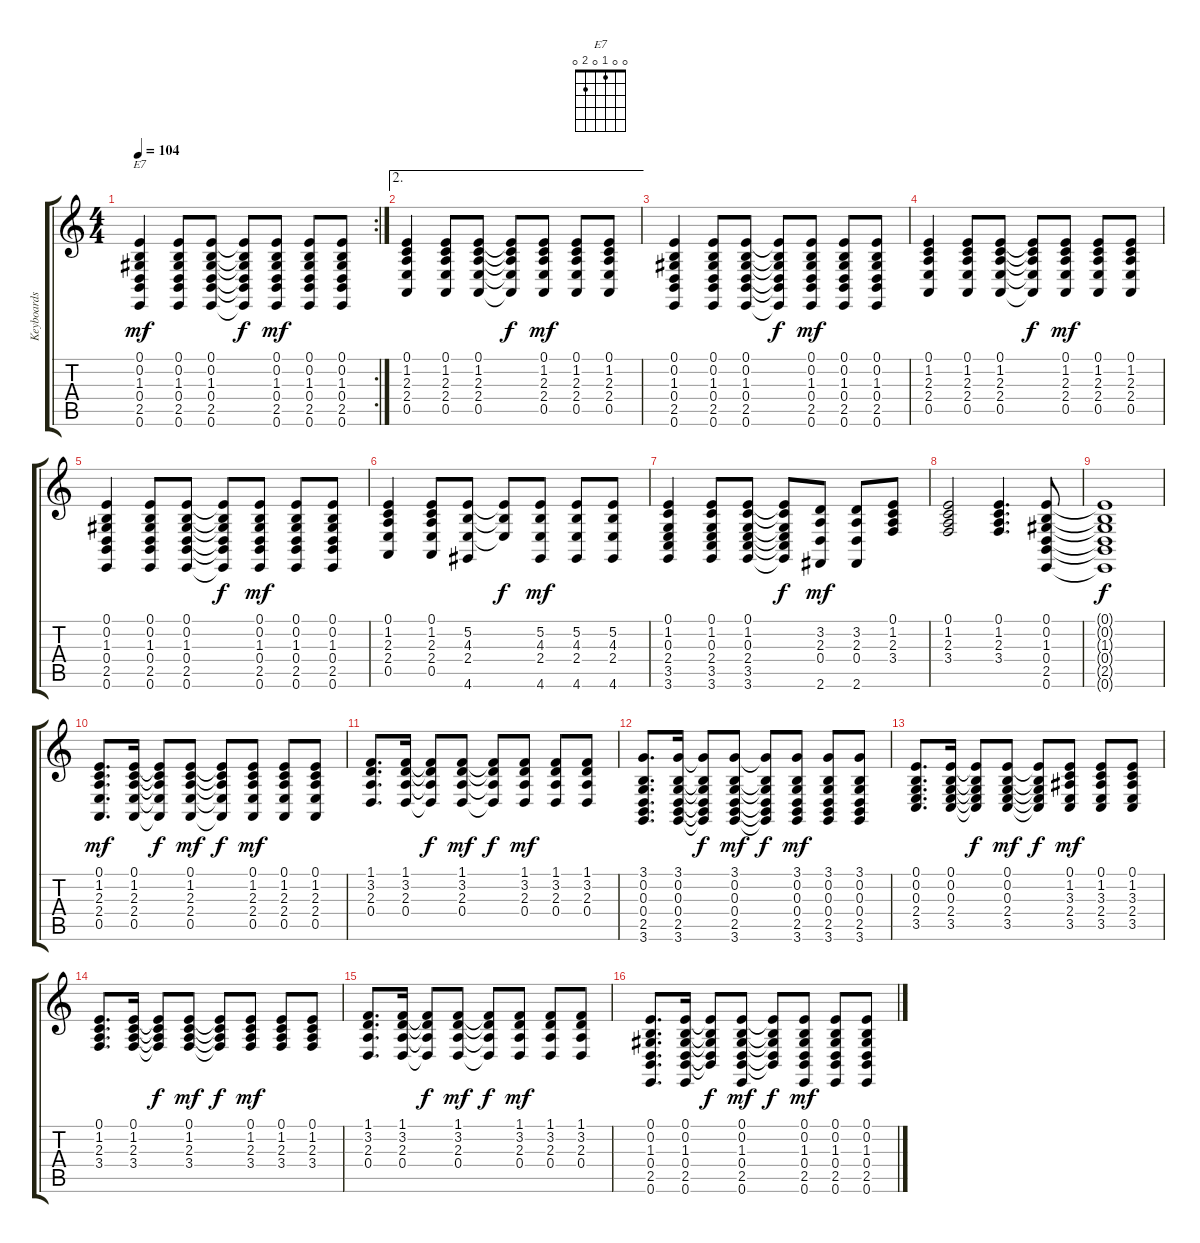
\track ("Keyboards" "Keyboards") {instrument choiraahs}
\staff {score tabs}
\tuning (E4 B3 G3 D3 A2 E2) {hide}
\chord ("E7" 0 0 1 0 2 0)
\rc 2
\ts (4 4)
\tempo 104
\clef g2
\ks c
(0.1 0.2 1.3 0.4 2.5 0.6).4{ch "E7" dy mf} (0.1 0.2 1.3 0.4 2.5 0.6).8 (0.1 0.2 1.3 0.4 2.5 0.6).8 (0.1{t} 0.2{t} 1.3{t} 0.4{t} 2.5{t} 0.6{t}).8{dy f} (0.1 0.2 1.3 0.4 2.5 0.6).8{dy mf} (0.1 0.2 1.3 0.4 2.5 0.6).8 (0.1 0.2 1.3 0.4 2.5 0.6).8 |
\ae 2
(0.1 1.2 2.3 2.4 0.5).4 (0.1 1.2 2.3 2.4 0.5).8 (0.1 1.2 2.3 2.4 0.5).8 (0.1{t} 1.2{t} 2.3{t} 2.4{t} 0.5{t}).8{dy f} (0.1 1.2 2.3 2.4 0.5).8{dy mf} (0.1 1.2 2.3 2.4 0.5).8 (0.1 1.2 2.3 2.4 0.5).8 |
(0.1 0.2 1.3 0.4 2.5 0.6).4 (0.1 0.2 1.3 0.4 2.5 0.6).8 (0.1 0.2 1.3 0.4 2.5 0.6).8 (0.1{t} 0.2{t} 1.3{t} 0.4{t} 2.5{t} 0.6{t}).8{dy f} (0.1 0.2 1.3 0.4 2.5 0.6).8{dy mf} (0.1 0.2 1.3 0.4 2.5 0.6).8 (0.1 0.2 1.3 0.4 2.5 0.6).8 |
(0.1 1.2 2.3 2.4 0.5).4 (0.1 1.2 2.3 2.4 0.5).8 (0.1 1.2 2.3 2.4 0.5).8 (0.1{t} 1.2{t} 2.3{t} 2.4{t} 0.5{t}).8{dy f} (0.1 1.2 2.3 2.4 0.5).8{dy mf} (0.1 1.2 2.3 2.4 0.5).8 (0.1 1.2 2.3 2.4 0.5).8 |
(0.1 0.2 1.3 0.4 2.5 0.6).4 (0.1 0.2 1.3 0.4 2.5 0.6).8 (0.1 0.2 1.3 0.4 2.5 0.6).8 (0.1{t} 0.2{t} 1.3{t} 0.4{t} 2.5{t} 0.6{t}).8{dy f} (0.1 0.2 1.3 0.4 2.5 0.6).8{dy mf} (0.1 0.2 1.3 0.4 2.5 0.6).8 (0.1 0.2 1.3 0.4 2.5 0.6).8 |
(0.1 1.2 2.3 2.4 0.5).4 (0.1 1.2 2.3 2.4 0.5).8 (5.2 4.3 2.4 4.6).8 (5.2{t} 4.3{t} 2.4{t}).8{dy f} (5.2 4.3 2.4 4.6).8{dy mf} (5.2 4.3 2.4 4.6).8 (5.2 4.3 2.4 4.6).8 |
(0.1 1.2 0.3 2.4 3.5 3.6).4 (0.1 1.2 0.3 2.4 3.5 3.6).8 (0.1 1.2 0.3 2.4 3.5 3.6).8 (0.1{t} 1.2{t} 0.3{t} 2.4{t} 3.5{t} 3.6{t}).8{dy f} (3.2 2.3 0.4 2.6).8{dy mf} (3.2 2.3 0.4 2.6).8 (0.1 1.2 2.3 3.4).8 |
(0.1 1.2 2.3 3.4).2 (0.1 1.2 2.3 3.4).4{d} (0.1 0.2 1.3 0.4 2.5 0.6).8 |
(0.1{t} 0.2{t} 1.3{t} 0.4{t} 2.5{t} 0.6{t}).1{dy f} |
(0.1 1.2 2.3 2.4 0.5).8{d dy mf} (0.1 1.2 2.3 2.4 0.5).16 (0.1{t} 1.2{t} 2.3{t} 2.4{t} 0.5{t}).8{dy f} (0.1 1.2 2.3 2.4 0.5).8{dy mf} (0.1{t} 1.2{t} 2.3{t} 2.4{t} 0.5{t}).8{dy f} (0.1 1.2 2.3 2.4 0.5).8{dy mf} (0.1 1.2 2.3 2.4 0.5).8 (0.1 1.2 2.3 2.4 0.5).8 |
(1.1 3.2 2.3 0.4).8{d} (1.1 3.2 2.3 0.4).16 (1.1{t} 3.2{t} 2.3{t} 0.4{t}).8{dy f} (1.1 3.2 2.3 0.4).8{dy mf} (1.1{t} 3.2{t} 2.3{t} 0.4{t}).8{dy f} (1.1 3.2 2.3 0.4).8{dy mf} (1.1 3.2 2.3 0.4).8 (1.1 3.2 2.3 0.4).8 |
(3.1 0.2 0.3 0.4 2.5 3.6).8{d} (3.1 0.2 0.3 0.4 2.5 3.6).16 (3.1{t} 0.2{t} 0.3{t} 0.4{t} 2.5{t} 3.6{t}).8{dy f} (3.1 0.2 0.3 0.4 2.5 3.6).8{dy mf} (3.1{t} 0.2{t} 0.3{t} 0.4{t} 2.5{t} 3.6{t}).8{dy f} (3.1 0.2 0.3 0.4 2.5 3.6).8{dy mf} (3.1 0.2 0.3 0.4 2.5 3.6).8 (3.1 0.2 0.3 0.4 2.5 3.6).8 |
(0.1 0.2 0.3 2.4 3.5).8{d} (0.1 0.2 0.3 2.4 3.5).16 (0.1{t} 0.2{t} 0.3{t} 2.4{t} 3.5{t}).8{dy f} (0.1 0.2 0.3 2.4 3.5).8{dy mf} (0.1{t} 0.2{t} 0.3{t} 2.4{t} 3.5{t}).8{dy f} (0.1 1.2 3.3 2.4 3.5).8{dy mf} (0.1 1.2 3.3 2.4 3.5).8 (0.1 1.2 3.3 2.4 3.5).8 |
(0.1 1.2 2.3 3.4).8{d} (0.1 1.2 2.3 3.4).16 (0.1{t} 1.2{t} 2.3{t} 3.4{t}).8{dy f} (0.1 1.2 2.3 3.4).8{dy mf} (0.1{t} 1.2{t} 2.3{t} 3.4{t}).8{dy f} (0.1 1.2 2.3 3.4).8{dy mf} (0.1 1.2 2.3 3.4).8 (0.1 1.2 2.3 3.4).8 |
(1.1 3.2 2.3 0.4).8{d} (1.1 3.2 2.3 0.4).16 (1.1{t} 3.2{t} 2.3{t} 0.4{t}).8{dy f} (1.1 3.2 2.3 0.4).8{dy mf} (1.1{t} 3.2{t} 2.3{t} 0.4{t}).8{dy f} (1.1 3.2 2.3 0.4).8{dy mf} (1.1 3.2 2.3 0.4).8 (1.1 3.2 2.3 0.4).8 |
(0.1 0.2 1.3 0.4 2.5 0.6).8{d} (0.1 0.2 1.3 0.4 2.5 0.6).16 (0.1{t} 0.2{t} 1.3{t} 0.4{t} 2.5{t}).8{dy f} (0.1 0.2 1.3 0.4 2.5 0.6).8{dy mf} (0.1{t} 0.2{t} 1.3{t} 0.4{t} 2.5{t}).8{dy f} (0.1 0.2 1.3 0.4 2.5 0.6).8{dy mf} (0.1 0.2 1.3 0.4 2.5 0.6).8 (0.1 0.2 1.3 0.4 2.5 0.6).8
